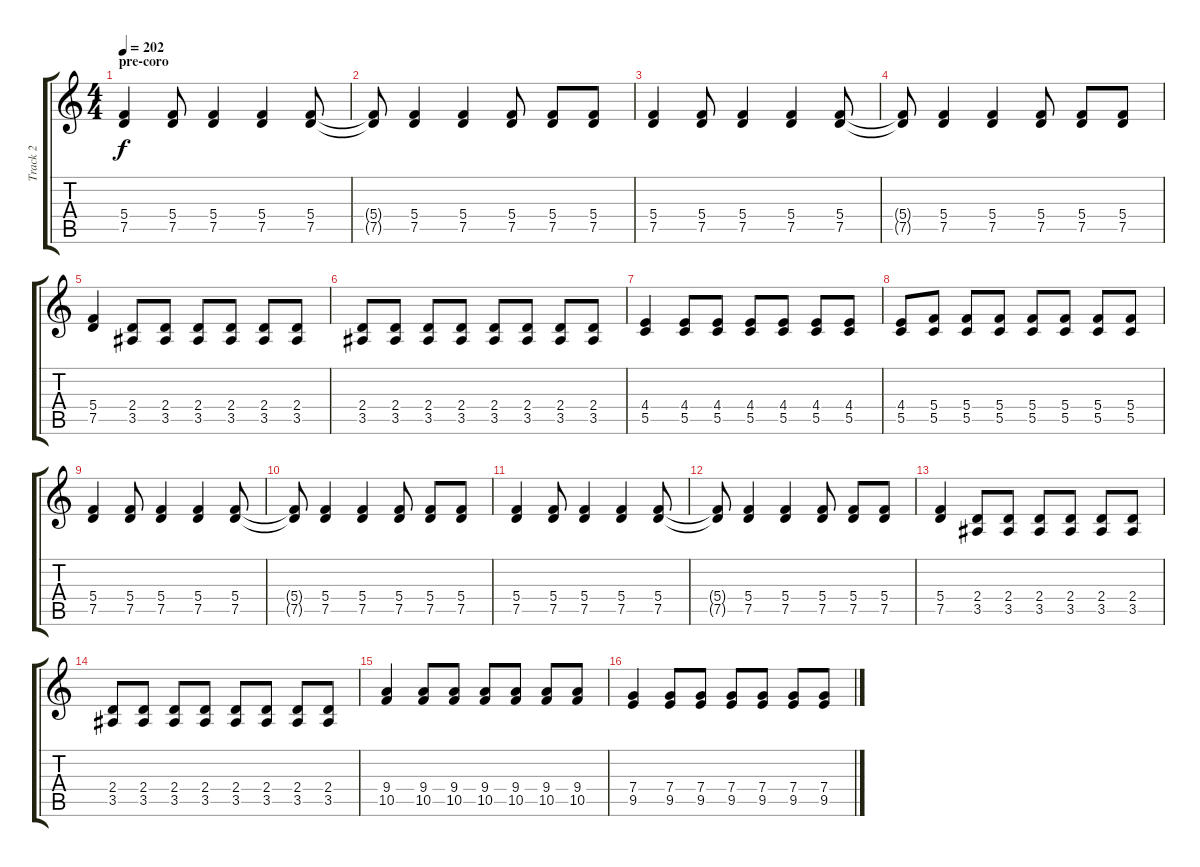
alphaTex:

\track ("Track 2" "Track 2") {instrument distortionguitar}
\staff {score tabs}
\tuning (D4 A3 F3 C3 G2 C2) {hide}
\ts (4 4)
\section ("" "pre-coro")
\tempo 202
\clef g2
\ks c
(5.4 7.5).4{dy f instrument distortionguitar} (5.4 7.5).8 (5.4 7.5).4 (5.4 7.5).4 (5.4 7.5).8 |
(5.4{t} 7.5{t}).8 (5.4 7.5).4 (5.4 7.5).4 (5.4 7.5).8 (5.4 7.5).8 (5.4 7.5).8 |
(5.4 7.5).4 (5.4 7.5).8 (5.4 7.5).4 (5.4 7.5).4 (5.4 7.5).8 |
(5.4{t} 7.5{t}).8 (5.4 7.5).4 (5.4 7.5).4 (5.4 7.5).8 (5.4 7.5).8 (5.4 7.5).8 |
(5.4 7.5).4 (2.4 3.5).8 (2.4 3.5).8 (2.4 3.5).8 (2.4 3.5).8 (2.4 3.5).8 (2.4 3.5).8 |
(2.4 3.5).8 (2.4 3.5).8 (2.4 3.5).8 (2.4 3.5).8 (2.4 3.5).8 (2.4 3.5).8 (2.4 3.5).8 (2.4 3.5).8 |
(4.4 5.5).4 (4.4 5.5).8 (4.4 5.5).8 (4.4 5.5).8 (4.4 5.5).8 (4.4 5.5).8 (4.4 5.5).8 |
(4.4 5.5).8 (5.4 5.5).8 (5.4 5.5).8 (5.4 5.5).8 (5.4 5.5).8 (5.4 5.5).8 (5.4 5.5).8 (5.4 5.5).8 |
(5.4 7.5).4 (5.4 7.5).8 (5.4 7.5).4 (5.4 7.5).4 (5.4 7.5).8 |
(5.4{t} 7.5{t}).8 (5.4 7.5).4 (5.4 7.5).4 (5.4 7.5).8 (5.4 7.5).8 (5.4 7.5).8 |
(5.4 7.5).4 (5.4 7.5).8 (5.4 7.5).4 (5.4 7.5).4 (5.4 7.5).8 |
(5.4{t} 7.5{t}).8 (5.4 7.5).4 (5.4 7.5).4 (5.4 7.5).8 (5.4 7.5).8 (5.4 7.5).8 |
(5.4 7.5).4 (2.4 3.5).8 (2.4 3.5).8 (2.4 3.5).8 (2.4 3.5).8 (2.4 3.5).8 (2.4 3.5).8 |
(2.4 3.5).8 (2.4 3.5).8 (2.4 3.5).8 (2.4 3.5).8 (2.4 3.5).8 (2.4 3.5).8 (2.4 3.5).8 (2.4 3.5).8 |
(9.4 10.5).4 (9.4 10.5).8 (9.4 10.5).8 (9.4 10.5).8 (9.4 10.5).8 (9.4 10.5).8 (9.4 10.5).8 |
(7.4 9.5).4 (7.4 9.5).8 (7.4 9.5).8 (7.4 9.5).8 (7.4 9.5).8 (7.4 9.5).8 (7.4 9.5).8
